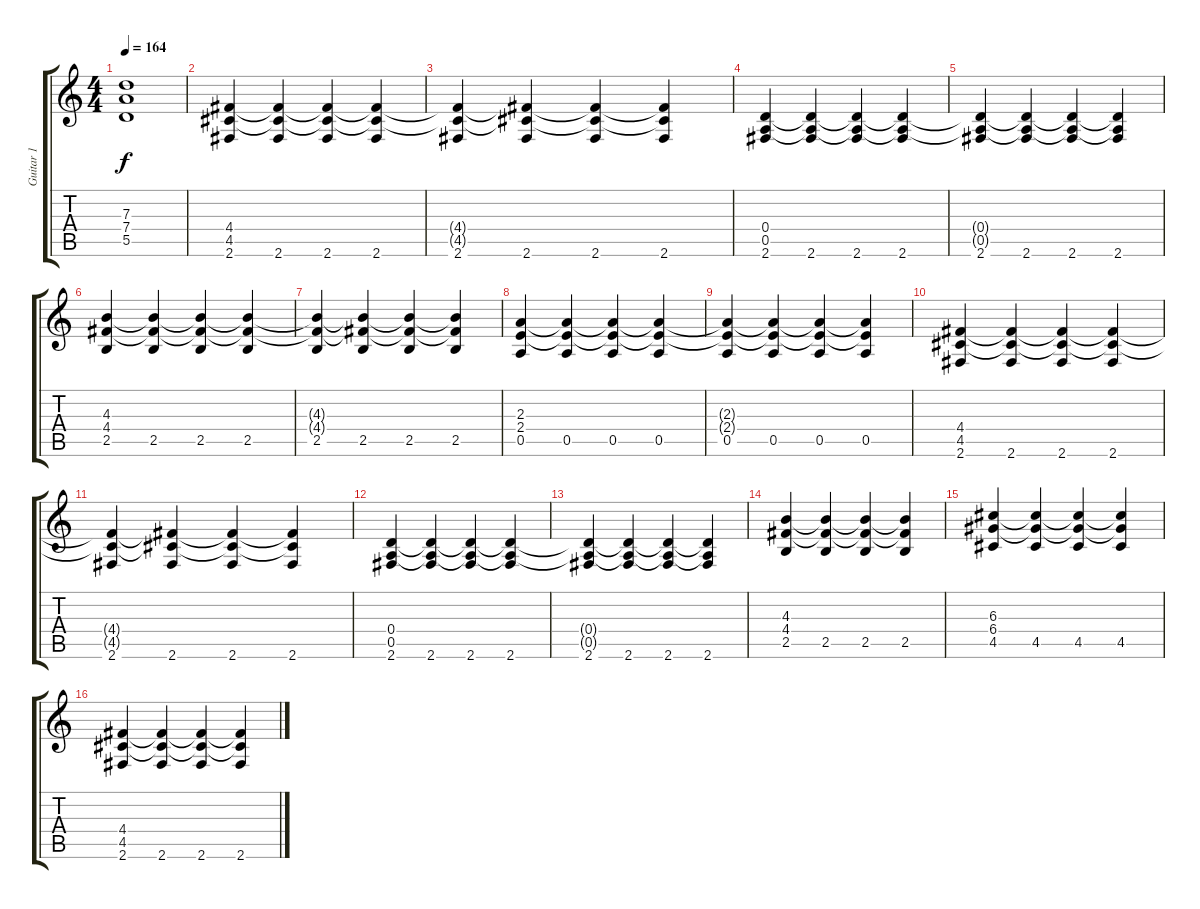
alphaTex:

\track ("Guitar 1" "Guitar 1") {instrument distortionguitar}
\staff {score tabs}
\tuning (E4 B3 G3 D3 A2 E2) {hide}
\ts (4 4)
\tempo 164
\clef g2
\ks c
(7.3{t} 7.4{t} 5.5{t}).1{dy f} |
(4.4 4.5 2.6).4 (4.4{t} 4.5{t} 2.6).4 (4.4{t} 4.5{t} 2.6).4 (4.4{t} 4.5{t} 2.6).4 |
(4.4{t} 4.5{t} 2.6).4 (4.4{t} 4.5{t} 2.6).4 (4.4{t} 4.5{t} 2.6).4 (4.4{t} 4.5{t} 2.6).4 |
(0.4 0.5 2.6).4 (0.4{t} 0.5{t} 2.6).4 (0.4{t} 0.5{t} 2.6).4 (0.4{t} 0.5{t} 2.6).4 |
(0.4{t} 0.5{t} 2.6).4 (0.4{t} 0.5{t} 2.6).4 (0.4{t} 0.5{t} 2.6).4 (0.4{t} 0.5{t} 2.6).4 |
(4.3 4.4 2.5).4 (4.3{t} 4.4{t} 2.5).4 (4.3{t} 4.4{t} 2.5).4 (4.3{t} 4.4{t} 2.5).4 |
(4.3{t} 4.4{t} 2.5).4 (4.3{t} 4.4{t} 2.5).4 (4.3{t} 4.4{t} 2.5).4 (4.3{t} 4.4{t} 2.5).4 |
(2.3 2.4 0.5).4 (2.3{t} 2.4{t} 0.5).4 (2.3{t} 2.4{t} 0.5).4 (2.3{t} 2.4{t} 0.5).4 |
(2.3{t} 2.4{t} 0.5).4 (2.3{t} 2.4{t} 0.5).4 (2.3{t} 2.4{t} 0.5).4 (2.3{t} 2.4{t} 0.5).4 |
(4.4 4.5 2.6).4 (4.4{t} 4.5{t} 2.6).4 (4.4{t} 4.5{t} 2.6).4 (4.4{t} 4.5{t} 2.6).4 |
(4.4{t} 4.5{t} 2.6).4 (4.4{t} 4.5{t} 2.6).4 (4.4{t} 4.5{t} 2.6).4 (4.4{t} 4.5{t} 2.6).4 |
(0.4 0.5 2.6).4 (0.4{t} 0.5{t} 2.6).4 (0.4{t} 0.5{t} 2.6).4 (0.4{t} 0.5{t} 2.6).4 |
(0.4{t} 0.5{t} 2.6).4 (0.4{t} 0.5{t} 2.6).4 (0.4{t} 0.5{t} 2.6).4 (0.4{t} 0.5{t} 2.6).4 |
(4.3 4.4 2.5).4 (4.3{t} 4.4{t} 2.5).4 (4.3{t} 4.4{t} 2.5).4 (4.3{t} 4.4{t} 2.5).4 |
(6.3 6.4 4.5).4 (6.3{t} 6.4{t} 4.5).4 (6.3{t} 6.4{t} 4.5).4 (6.3{t} 6.4{t} 4.5).4 |
(4.4 4.5 2.6).4 (4.4{t} 4.5{t} 2.6).4 (4.4{t} 4.5{t} 2.6).4 (4.4{t} 4.5{t} 2.6).4
